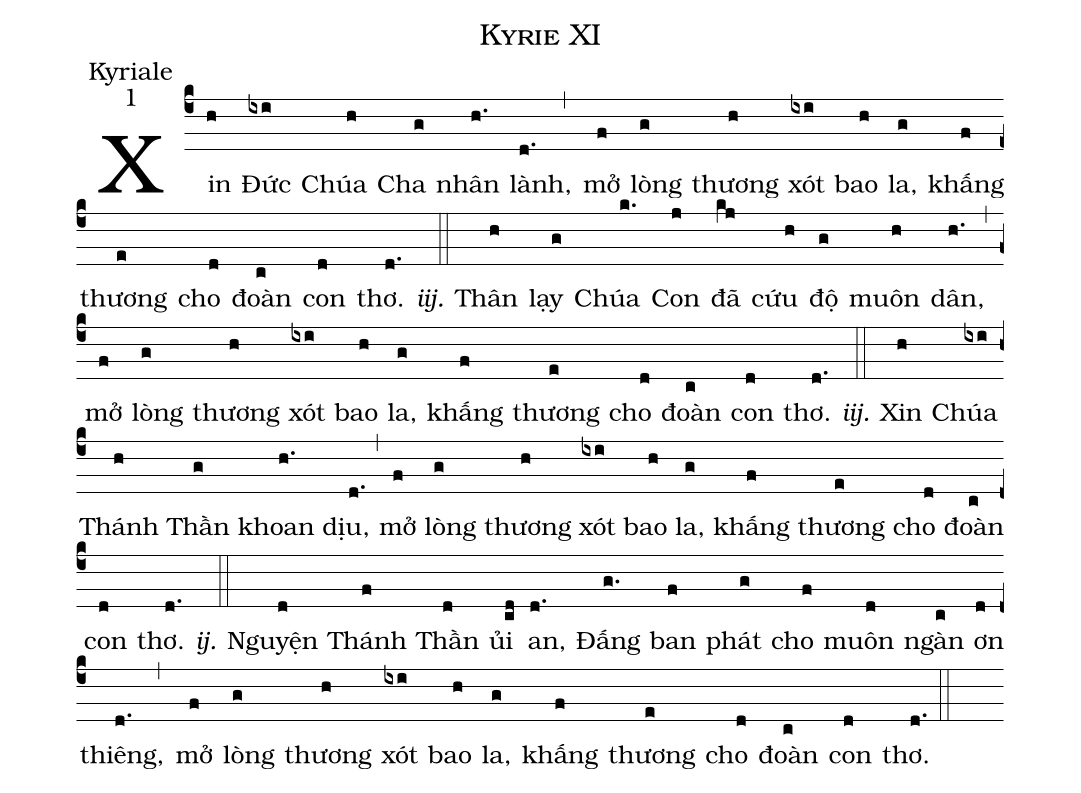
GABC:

name:Kyrie XI;
office-part:Kyriale;
mode:1;
%%
(c4)Xin(h) Đức(ixi) Chúa(h) Cha(g) nhân(h.) lành,(d.) (,) mở(f) lòng(g) thương(h) xót(ixi) bao(h) la,(g) khấng(f) thương(e) cho(d) đoàn(c) con(d) thơ.(d.) <i>iij.</i>(::)
Thân(h) lạy(g) Chúa(k.) Con(j) đã(kj) cứu(h) độ(g) muôn(h) dân,(h.) (,) mở(f) lòng(g) thương(h) xót(ixi) bao(h) la,(g) khấng(f) thương(e) cho(d) đoàn(c) con(d) thơ.(d.) <i>iij.</i>(::)
Xin(h) Chúa(ixi) Thánh(h) Thần(g) khoan(h.) dịu,(d.) (,) mở(f) lòng(g) thương(h) xót(ixi) bao(h) la,(g) khấng(f) thương(e) cho(d) đoàn(c) con(d) thơ.(d.) <i>ij.</i>(::)
Nguyện(d) Thánh(f) Thần(d) ủi(cd) an,(d.) Đấng(g.) ban(f) phát(g) cho(f) muôn(d) ngàn(c) ơn(d) thiêng,(d.) (,) mở(f) lòng(g) thương(h) xót(ixi) bao(h) la,(g) khấng(f) thương(e) cho(d) đoàn(c) con(d) thơ.(d.) (::)
